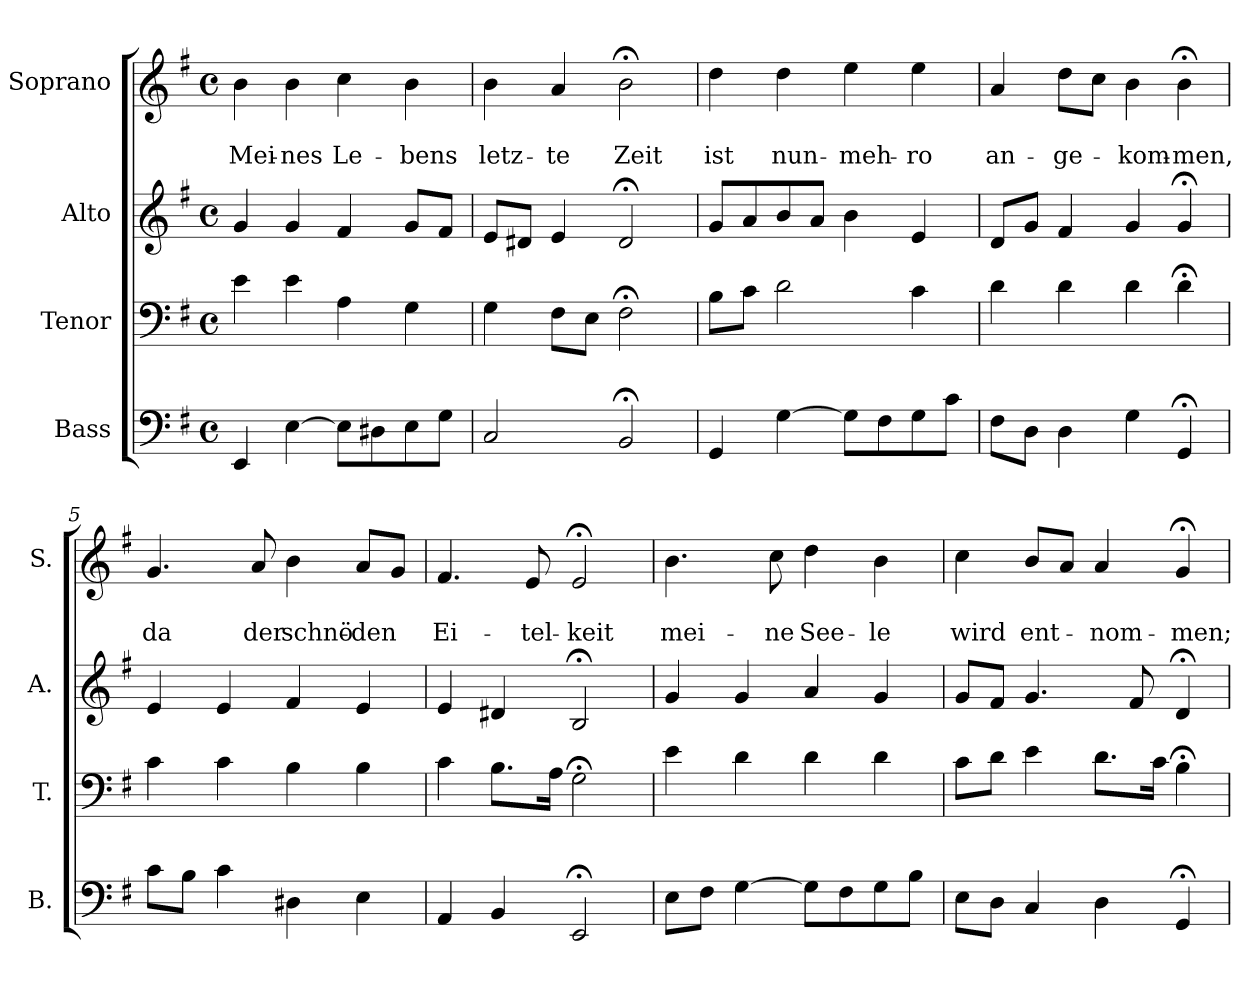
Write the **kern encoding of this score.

**kern	**kern	**kern	**kern	**text	**text
*part4	*part3	*part2	*part1	*part1	*part1
*staff4	*staff3	*staff2	*staff1	*staff1	*staff1
*I"Bass	*I"Tenor	*I"Alto	*I"Soprano	*	*
*I'B.	*I'T.	*I'A.	*I'S.	*	*
*clefF4	*clefF4	*clefG2	*clefG2	*	*
*k[f#]	*k[f#]	*k[f#]	*k[f#]	*	*
*G:	*G:	*G:	*e:	*	*
*M4/4	*M4/4	*M4/4	*M4/4	*	*
*met(c)	*met(c)	*met(c)	*met(c)	*	*
=1	=1	=1	=1	=1	=1
4EE/	4e\	4g/	4b\	.	Mei-
[4E\	4e\	4g/	4b\	.	-nes
8E\L]	4A\	4f#/	4cc\	.	Le-
8D#X\	.	.	.	.	.
8E\	4G\	8g/L	4b\	.	-bens
8G\J	.	8f#/J	.	.	.
=2	=2	=2	=2	=2	=2
2C/	4G\	8e/L	4b\	.	letz-
.	.	8d#X/J	.	.	.
.	8F#\L	4e/	4a/	.	-te
.	8E\J	.	.	.	.
2BB;</	2F#;<\	2d#;</	2b;<\	.	Zeit
=3	=3	=3	=3	=3	=3
4GG/	8B\L	8g/L	4dd\	.	ist
.	8c\J	8a/	.	.	.
[4G\	2d\	8b/	4dd\	.	nun-
.	.	8a/J	.	.	.
8G\L]	.	4b\	4ee\	.	-meh-
8F#\	.	.	.	.	.
8G\	4c\	4e/	4ee\	.	-ro
8c\J	.	.	.	.	.
=4	=4	=4	=4	=4	=4
8F#\L	4d\	8d/L	4a/	.	an-
8D\J	.	8g/J	.	.	.
4D\	4d\	4f#/	8dd\L	.	-ge-
.	.	.	8cc\J	.	.
4G\	4d\	4g/	4b\	.	-kom-
4GG;</	4d;<\	4g;</	4b;<\	.	-men,
=5	=5	=5	=5	=5	=5
8c\L	4c\	4e/	4.g/	.	da
8B\J	.	.	.	.	.
4c\	4c\	4e/	.	.	.
.	.	.	8a/	.	der
4D#X\	4B\	4f#/	4b\	.	schnö-
4E\	4B\	4e/	8a/L	.	-den
.	.	.	8g/J	.	.
!!LO:LB:g=z
=6	=6	=6	=6	=6	=6
4AA/	4c\	4e/	4.f#/	.	Ei-
4BB/	8.B\L	4d#X/	.	.	.
.	.	.	8e/	.	-tel-
.	16A\Jk	.	.	.	.
2EE;</	2G;<\	2B;</	2e;</	.	-keit
=7	=7	=7	=7	=7	=7
8E\L	4e\	4g/	4.b\	.	mei-
8F#\J	.	.	.	.	.
[4G\	4d\	4g/	.	.	.
.	.	.	8cc\	.	-ne
8G\L]	4d\	4a/	4dd\	.	See-
8F#\	.	.	.	.	.
8G\	4d\	4g/	4b\	.	-le
8B\J	.	.	.	.	.
=8	=8	=8	=8	=8	=8
8E\L	8c\L	8g/L	4cc\	.	wird
8D\J	8d\J	8f#/J	.	.	.
4C/	4e\	4.g/	8b/L	.	ent-
.	.	.	8a/J	.	.
4D\	8.d\L	.	4a/	.	-nom-
.	.	8f#/	.	.	.
.	16c\Jk	.	.	.	.
4GG;</	4B;<\	4d;</	4g;</	.	-men;
=	=	=	=	=	=
*-	*-	*-	*-	*-	*-
